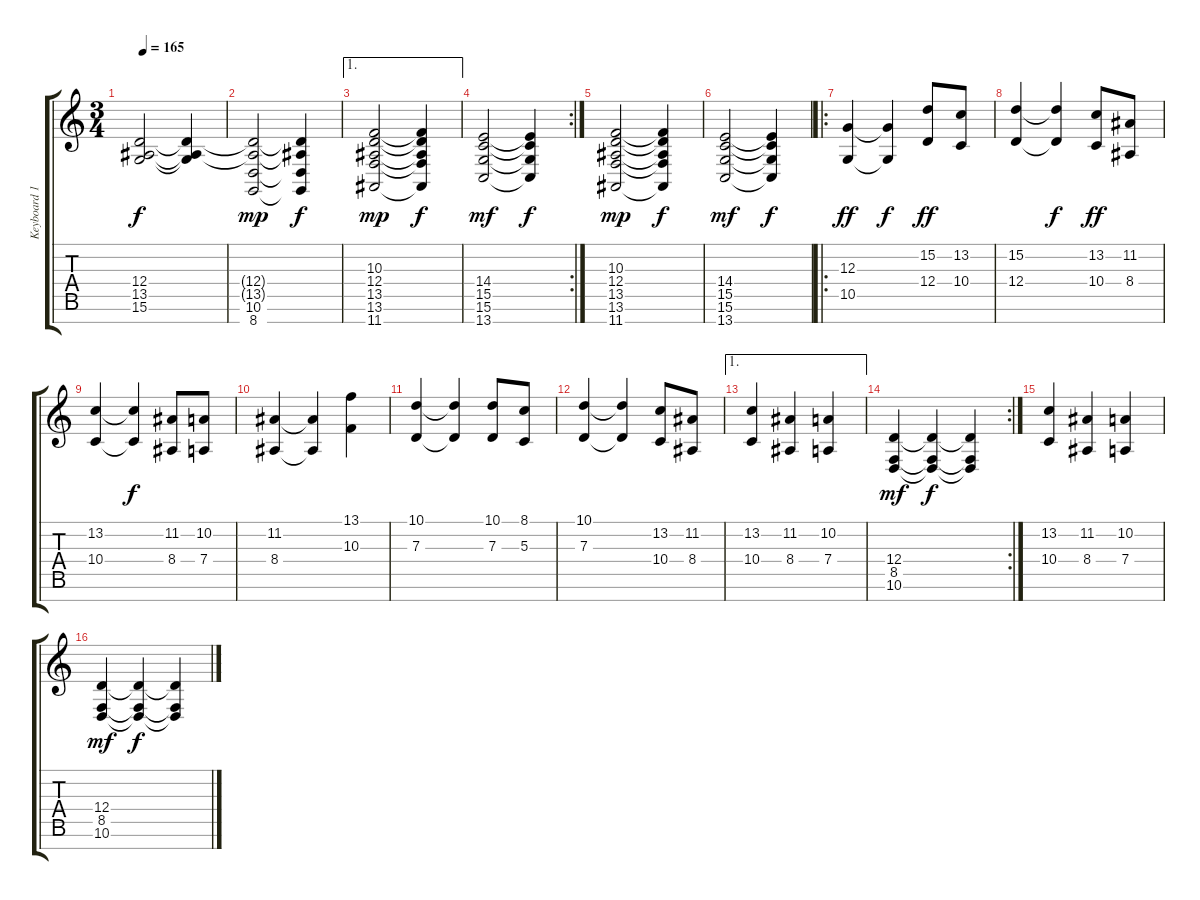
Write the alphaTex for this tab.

\track ("Keyboard 1" "Keyboard 1") {instrument pad4choir}
\staff {score tabs}
\tuning (E4 B3 G3 D3 A2 E2 B1) {hide}
\ts (3 4)
\tempo 165
\clef g2
\ks c
(12.4 13.5 15.6).2{dy f} (12.4{t} 13.5{t} 15.6{t}).4 |
(12.4{t} 13.5{t} 10.6 8.7).2{dy mp} (12.4{t} 13.5{t} 10.6{t} 8.7{t}).4{dy f} |
\ae 1
(10.3 12.4 13.5 13.6 11.7).2{dy mp} (10.3{t} 12.4{t} 13.5{t} 13.6{t} 11.7{t}).4{dy f} |
\rc 2
(14.4 15.5 15.6 13.7).2{dy mf} (14.4{t} 15.5{t} 15.6{t} 13.7{t}).4{dy f} |
(10.3 12.4 13.5 13.6 11.7).2{dy mp} (10.3{t} 12.4{t} 13.5{t} 13.6{t} 11.7{t}).4{dy f} |
(14.4 15.5 15.6 13.7).2{dy mf} (14.4{t} 15.5{t} 15.6{t} 13.7{t}).4{dy f} |
\ro
(12.3 10.5).4{dy ff volume 11 balance 16 instrument stringensemble1} (12.3{t} 10.5{t}).4{dy f} (15.2 12.4).8{dy ff} (13.2 10.4).8 |
(15.2 12.4).4 (15.2{t} 12.4{t}).4{dy f} (13.2 10.4).8{dy ff} (11.2 8.4).8 |
(13.2 10.4).4 (13.2{t} 10.4{t}).4{dy f} (11.2 8.4).8 (10.2 7.4).8 |
(11.2 8.4).4 (11.2{t} 8.4{t}).4 (13.1 10.3).4 |
(10.1 7.3).4 (10.1{t} 7.3{t}).4 (10.1 7.3).8 (8.1 5.3).8 |
(10.1 7.3).4 (10.1{t} 7.3{t}).4 (13.2 10.4).8 (11.2 8.4).8 |
\ae 1
(13.2 10.4).4 (11.2 8.4).4 (10.2 7.4).4 |
\rc 2
(12.4 8.5 10.6).4{dy mf} (12.4{t} 8.5{t} 10.6{t}).4{dy f} (12.4{t} 8.5{t} 10.6{t}).4 |
(13.2 10.4).4 (11.2 8.4).4 (10.2 7.4).4 |
(12.4 8.5 10.6).4{dy mf} (12.4{t} 8.5{t} 10.6{t}).4{dy f} (12.4{t} 8.5{t} 10.6{t}).4
